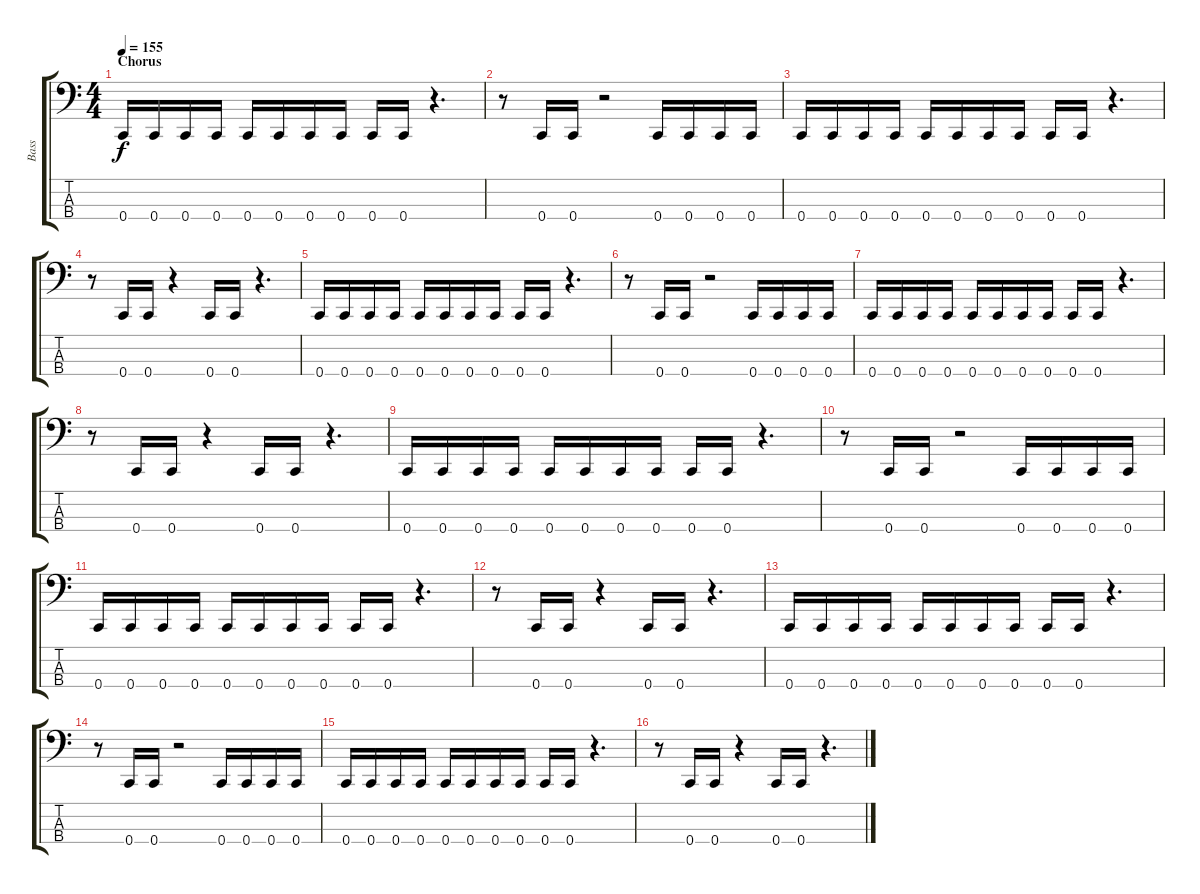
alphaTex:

\track ("Bass" "Bass") {instrument electricbasspick}
\staff {score tabs}
\tuning (F2 C2 G1 C1) {hide}
\ts (4 4)
\section ("" "Chorus")
\tempo 155
\clef f4
\ks c
0.4.16{dy f} 0.4.16 0.4.16 0.4.16 0.4.16 0.4.16 0.4.16 0.4.16 0.4.16 0.4.16 r.4{d} |
r.8 0.4.16 0.4.16 r.2 0.4.16 0.4.16 0.4.16 0.4.16 |
0.4.16 0.4.16 0.4.16 0.4.16 0.4.16 0.4.16 0.4.16 0.4.16 0.4.16 0.4.16 r.4{d} |
r.8 0.4.16 0.4.16 r.4 0.4.16 0.4.16 r.4{d} |
0.4.16 0.4.16 0.4.16 0.4.16 0.4.16 0.4.16 0.4.16 0.4.16 0.4.16 0.4.16 r.4{d} |
r.8 0.4.16 0.4.16 r.2 0.4.16 0.4.16 0.4.16 0.4.16 |
0.4.16 0.4.16 0.4.16 0.4.16 0.4.16 0.4.16 0.4.16 0.4.16 0.4.16 0.4.16 r.4{d} |
r.8 0.4.16 0.4.16 r.4 0.4.16 0.4.16 r.4{d} |
0.4.16 0.4.16 0.4.16 0.4.16 0.4.16 0.4.16 0.4.16 0.4.16 0.4.16 0.4.16 r.4{d} |
r.8 0.4.16 0.4.16 r.2 0.4.16 0.4.16 0.4.16 0.4.16 |
0.4.16 0.4.16 0.4.16 0.4.16 0.4.16 0.4.16 0.4.16 0.4.16 0.4.16 0.4.16 r.4{d} |
r.8 0.4.16 0.4.16 r.4 0.4.16 0.4.16 r.4{d} |
0.4.16 0.4.16 0.4.16 0.4.16 0.4.16 0.4.16 0.4.16 0.4.16 0.4.16 0.4.16 r.4{d} |
r.8 0.4.16 0.4.16 r.2 0.4.16 0.4.16 0.4.16 0.4.16 |
0.4.16 0.4.16 0.4.16 0.4.16 0.4.16 0.4.16 0.4.16 0.4.16 0.4.16 0.4.16 r.4{d} |
r.8 0.4.16 0.4.16 r.4 0.4.16 0.4.16 r.4{d}
